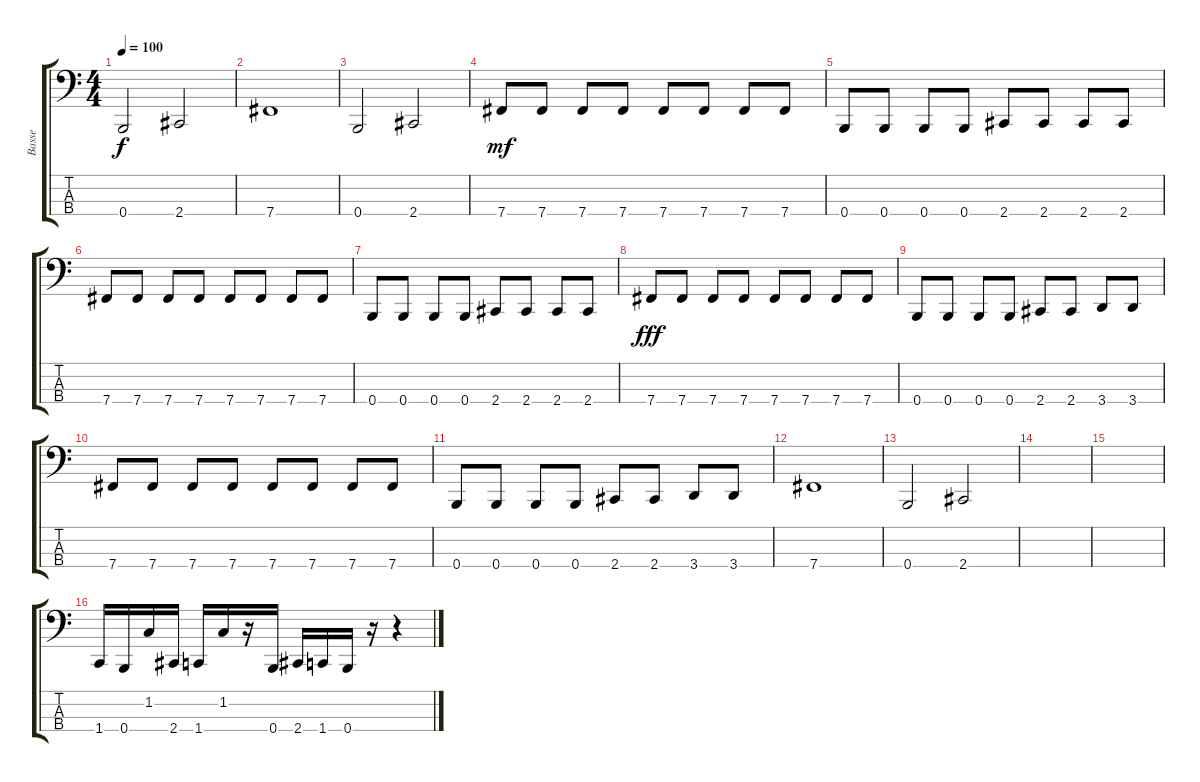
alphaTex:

\track ("Basse" "Basse") {instrument electricbassfinger}
\staff {score tabs}
\tuning (E2 B1 Gb1 B0) {hide}
\ts (4 4)
\tempo 100
\clef f4
\ks c
0.4.2{dy f} 2.4.2 |
7.4.1 |
0.4.2 2.4.2 |
7.4.8{dy mf} 7.4.8 7.4.8 7.4.8 7.4.8 7.4.8 7.4.8 7.4.8 |
0.4.8 0.4.8 0.4.8 0.4.8 2.4.8 2.4.8 2.4.8 2.4.8 |
7.4.8 7.4.8 7.4.8 7.4.8 7.4.8 7.4.8 7.4.8 7.4.8 |
0.4.8 0.4.8 0.4.8 0.4.8 2.4.8 2.4.8 2.4.8 2.4.8 |
7.4.8{dy fff} 7.4.8 7.4.8 7.4.8 7.4.8 7.4.8 7.4.8 7.4.8 |
0.4.8 0.4.8 0.4.8 0.4.8 2.4.8 2.4.8 3.4.8 3.4.8 |
7.4.8 7.4.8 7.4.8 7.4.8 7.4.8 7.4.8 7.4.8 7.4.8 |
0.4.8 0.4.8 0.4.8 0.4.8 2.4.8 2.4.8 3.4.8 3.4.8 |
7.4.1 |
0.4.2 2.4.2 |
|
|
1.4.16 0.4.16 1.2.16 2.4.16 1.4.16 1.2.16 r.16 0.4.16 2.4.16 1.4.16 0.4.16 r.16 r.4
